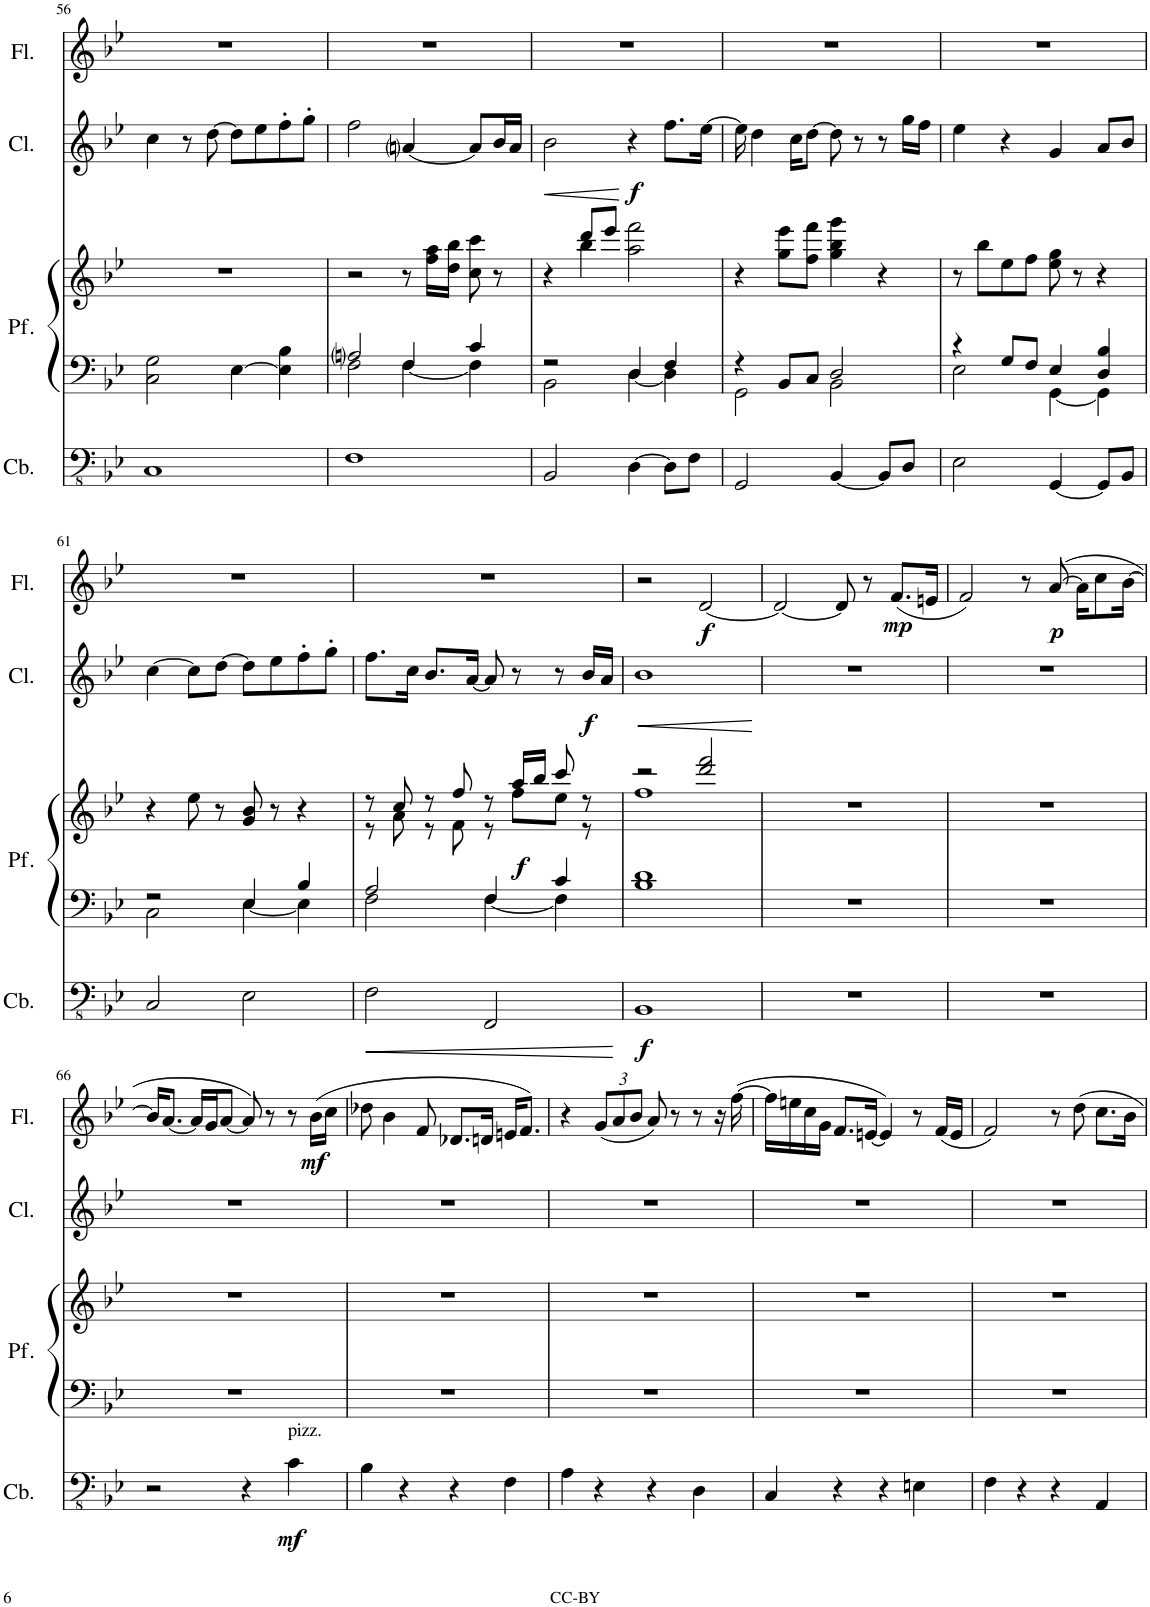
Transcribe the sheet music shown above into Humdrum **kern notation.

**kern	**dynam	**kern	**kern	**dynam	**kern	**dynam	**kern	**dynam
*part4	*part4	*part3	*part3	*part3	*part2	*part2	*part1	*part1
*staff5	*staff5	*staff4	*staff3	*staff3/4	*staff2	*staff2	*staff1	*staff1
*I"Contrabbasso	*	*I"Piano	*	*	*I"Clarinetto	*	*I"Flauto	*
*I'Cb.	*	*	*	*	*I'Cl.	*	*I'Fl.	*
!!LO:PB:g=z
*clefFv4	*	*clefF4	*clefG2	*	*clefG2	*	*clefG2	*
*Trd7c12	*	*	*	*	*Trd1c2	*	*	*
*k[b-e-]	*	*k[b-e-]	*k[b-e-]	*	*k[b-e-]	*	*k[b-e-]	*
*M4/4	*	*M4/4	*M4/4	*	*M4/4	*	*M4/4	*
=56	=56	=56	=56	=56	=56	=56	=56	=56
1CC	.	2C\ 2G\	1r	.	4cc\	.	1r	.
.	.	.	.	.	8r	.	.	.
.	.	.	.	.	[8dd\	.	.	.
.	.	[4E-\	.	.	8dd\L]	.	.	.
.	.	.	.	.	8ee-\	.	.	.
.	.	4E-\] 4B-\	.	.	8ff'\	.	.	.
.	.	.	.	.	8gg'\J	.	.	.
=57	=57	=57	=57	=57	=57	=57	=57	=57
*	*	*^	*	*	*	*	*	*
1FF	.	2Ani/	2F\	2r	.	2ff\	.	1r	.
.	.	4F/	[4F\	8r	.	[4ani/	.	.	.
.	.	.	.	16ff\ 16aa\LL	.	.	.	.	.
.	.	.	.	16dd\ 16bb-\JJ	.	.	.	.	.
.	.	4c/	4F\]	8cc\ 8ccc\	.	8a/L]	.	.	.
.	.	.	.	8r	.	16b-/L	.	.	.
.	.	.	.	.	.	16a/JJ	.	.	.
=58	=58	=58	=58	=58	=58	=58	=58	=58	=58
*	*	*	*	*^	*	*	*	*	*
!	!	!	!	!	!	!	!	!LO:HP:b	!	!
2BBB-/	.	2r	2BB-\	4r	4ryy	.	2b-\	<	1r	.
.	.	.	.	8ddd/L	4bb-\	.	.	.	.	.
.	.	.	.	8eee-/J	.	.	.	.	.	.
!	!	!	!	!	!	!	!	!LO:DY:n=1:b	!	!
[4DD\	.	4D/	[4D\	2aa\ 2fff\	2ryy	.	4r	[ f	.	.
8DD\L]	.	4F/	4D\]	.	.	.	8.ff\L	.	.	.
8FF\J	.	.	.	.	.	.	.	.	.	.
.	.	.	.	.	.	.	[16ee-\Jk	.	.	.
*	*	*	*	*v	*v	*	*	*	*	*
=59	=59	=59	=59	=59	=59	=59	=59	=59	=59
2GGG/	.	4r	2GG\	4r	.	16ee-\]	.	1r	.
.	.	.	.	.	.	4dd\	.	.	.
.	.	8BB-/L	.	8gg\ 8eee-\L	.	.	.	.	.
.	.	.	.	.	.	16cc\KL	.	.	.
.	.	8C/J	.	8ff\ 8fff\J	.	[8dd\J	.	.	.
[4BBB-/	.	2D/	2BB-\	4gg\ 4bb-\ 4ggg\	.	8dd\]	.	.	.
.	.	.	.	.	.	8r	.	.	.
8BBB-/L]	.	.	.	4r	.	8r	.	.	.
8DD/J	.	.	.	.	.	16gg\LL	.	.	.
.	.	.	.	.	.	16ff\JJ	.	.	.
=60	=60	=60	=60	=60	=60	=60	=60	=60	=60
2EE-\	.	4r	2E-\	8r	.	4ee-\	.	1r	.
.	.	.	.	8bb-\L	.	.	.	.	.
.	.	8G/L	.	8ee-\	.	4r	.	.	.
.	.	8F/J	.	8ff\J	.	.	.	.	.
[4GGG/	.	4E-/	[4GG\	8ee-\ 8gg\	.	4g/	.	.	.
.	.	.	.	8r	.	.	.	.	.
8GGG/L]	.	4D/ 4B-/	4GG\]	4r	.	8a/L	.	.	.
8BBB-/J	.	.	.	.	.	8b-/J	.	.	.
!!LO:LB:g=z
=61	=61	=61	=61	=61	=61	=61	=61	=61	=61
2CC/	.	2r	2C\	4r	.	[4cc\	.	1r	.
.	.	.	.	8ee-\	.	8cc\L]	.	.	.
.	.	.	.	8r	.	[8dd\J	.	.	.
2EE-\	.	4E-/	[4E-\	8g/ 8b-/	.	8dd\L]	.	.	.
.	.	.	.	8r	.	8ee-\	.	.	.
.	.	4B-/	4E-\]	4r	.	8ff'\	.	.	.
.	.	.	.	.	.	8gg'\J	.	.	.
=62	=62	=62	=62	=62	=62	=62	=62	=62	=62
!	!LO:HP:b	!	!	!	!	!	!	!	!
*	*	*	*	*^	*	*	*	*	*
2FF\	<	2A/	2F\	8r	8r	.	8.ff\L	.	1r	.
.	.	.	.	8cc/	8a\	.	.	.	.	.
.	.	.	.	.	.	.	16cc\Jk	.	.	.
.	.	.	.	8r	8r	.	8.b-/L	.	.	.
.	.	.	.	8ff/	8f\	.	.	.	.	.
.	.	.	.	.	.	.	[16a/Jk	.	.	.
2FFF/	.	4F/	[4F\	8r	8r	.	8a/]	.	.	.
!	!	!	!	!	!	!LO:DY:b	!	!	!	!
.	.	.	.	16aa/LL	8ff\L	f	8r	.	.	.
.	.	.	.	16bb-/JJ	.	.	.	.	.	.
.	.	4c/	4F\]	8ccc/	8ee-\J	.	8r	.	.	.
!	!	!	!	!	!	!	!	!LO:DY:b	!	!
.	.	.	.	8r	8r	.	16b-/LL	f	.	.
.	.	.	.	.	.	.	16a/JJ	.	.	.
*	*	*v	*v	*	*	*	*	*	*	*
*	*	*	*v	*v	*	*	*	*	*
.	[	.	.	.	.	.	.	.
=63	=63	=63	=63	=63	=63	=63	=63	=63
*	*	*	*^	*	*	*	*	*
!	!LO:DY:b	!	!	!	!	!	!LO:HP:b	!	!
1BBB-	f	1B- 1d	2r	1ff	.	1b-	<	2r	.
!	!	!	!	!	!	!	!	!	!LO:DY:b
.	.	.	2ddd/ 2fff/	.	.	.	.	[2d/	f
*	*	*	*v	*v	*	*	*	*	*
.	.	.	.	.	.	[	.	.
=64	=64	=64	=64	=64	=64	=64	=64	=64
1r	.	1r	1r	.	1r	.	2d/_	.
.	.	.	.	.	.	.	8d/]	.
.	.	.	.	.	.	.	8r	.
!	!	!	!	!	!	!	!	!LO:DY:b
.	.	.	.	.	.	.	(8.f/L	mp
.	.	.	.	.	.	.	16en/Jk	.
=65	=65	=65	=65	=65	=65	=65	=65	=65
1r	.	1r	1r	.	1r	.	2f/)	.
.	.	.	.	.	.	.	8r	.
!	!	!	!	!	!	!	!	!LO:DY:b
.	.	.	.	.	.	.	([8a/	p
.	.	.	.	.	.	.	16a\KL]	.
.	.	.	.	.	.	.	8cc\	.
.	.	.	.	.	.	.	[16b-\Jk	.
!!LO:LB:g=z
=66	=66	=66	=66	=66	=66	=66	=66	=66
2r	.	1r	1r	.	1r	.	16b-/KL]	.
.	.	.	.	.	.	.	[8.a/J	.
.	.	.	.	.	.	.	16a/LL]	.
.	.	.	.	.	.	.	16g/J	.
.	.	.	.	.	.	.	[8a/J	.
4r	.	.	.	.	.	.	8a/])	.
.	.	.	.	.	.	.	8r	.
!LO:TX:a:t=pizz.	!	!	!	!	!	!	!	!
!	!LO:DY:b	!	!	!	!	!	!	!
4C\	mf	.	.	.	.	.	8r	.
!	!	!	!	!	!	!	!	!LO:DY:b
.	.	.	.	.	.	.	(16b-\LL	mf
.	.	.	.	.	.	.	16cc\JJ	.
=67	=67	=67	=67	=67	=67	=67	=67	=67
4BB-\	.	1r	1r	.	1r	.	8dd-X\	.
.	.	.	.	.	.	.	4b-\	.
4r	.	.	.	.	.	.	.	.
.	.	.	.	.	.	.	8f/	.
4r	.	.	.	.	.	.	8.d-X/L	.
.	.	.	.	.	.	.	16dn/Jk	.
4FF\	.	.	.	.	.	.	16en/KL	.
.	.	.	.	.	.	.	8.f/J)	.
=68	=68	=68	=68	=68	=68	=68	=68	=68
4AA\	.	1r	1r	.	1r	.	4r	.
*	*	*	*	*	*	*	*Xbrackettup	*
4r	.	.	.	.	.	.	(12g/L	.
.	.	.	.	.	.	.	12a/	.
.	.	.	.	.	.	.	12b-/J	.
4r	.	.	.	.	.	.	8a/)	.
.	.	.	.	.	.	.	8r	.
4DD\	.	.	.	.	.	.	8r	.
.	.	.	.	.	.	.	16r	.
.	.	.	.	.	.	.	([16ff\	.
=69	=69	=69	=69	=69	=69	=69	=69	=69
4CC/	.	1r	1r	.	1r	.	16ff\LL]	.
.	.	.	.	.	.	.	16een\	.
.	.	.	.	.	.	.	16cc\	.
.	.	.	.	.	.	.	16g\JJ	.
4r	.	.	.	.	.	.	8.f/L	.
.	.	.	.	.	.	.	[16en/Jk	.
4r	.	.	.	.	.	.	4e/])	.
4EEn\	.	.	.	.	.	.	8r	.
.	.	.	.	.	.	.	(16f/LL	.
.	.	.	.	.	.	.	16e/JJ	.
=70	=70	=70	=70	=70	=70	=70	=70	=70
4FF\	.	1r	1r	.	1r	.	2f/)	.
4r	.	.	.	.	.	.	.	.
4r	.	.	.	.	.	.	8r	.
.	.	.	.	.	.	.	8dd\	.
4AAA/	.	.	.	.	.	.	8.cc\L	.
.	.	.	.	.	.	.	16b-\Jk	.
=	=	=	=	=	=	=	=	=
*-	*-	*-	*-	*-	*-	*-	*-	*-
